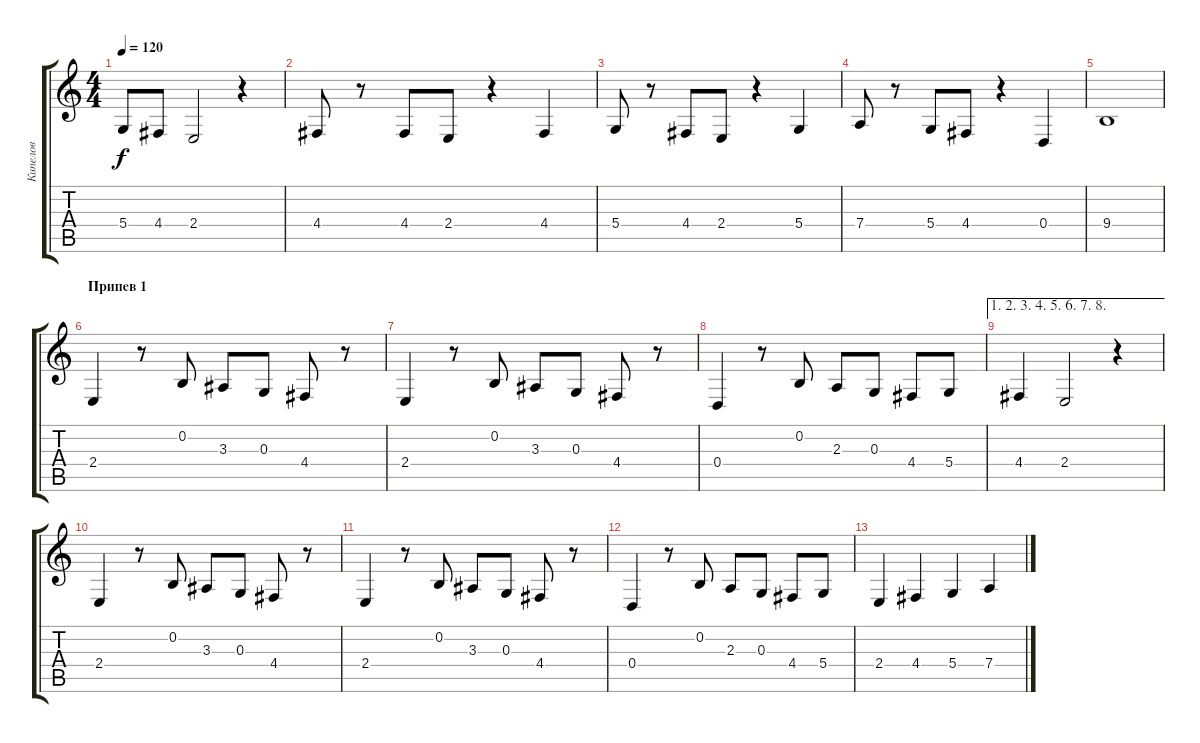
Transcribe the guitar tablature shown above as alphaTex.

\track ("Кипелов" "Кипелов") {instrument stringensemble1}
\staff {score tabs}
\tuning (E4 B3 G3 D3 A2 E2) {hide}
\ts (4 4)
\tempo 120
\clef g2
\ks c
5.4.8{dy f} 4.4.8 2.4.2 r.4 |
4.4.8 r.8 4.4.8 2.4.8 r.4 4.4.4 |
5.4.8 r.8 4.4.8 2.4.8 r.4 5.4.4 |
7.4.8 r.8 5.4.8 4.4.8 r.4 0.4.4 |
9.4.1 |
\section ("" "Припев 1")
2.4.4 r.8 0.2.8 3.3.8 0.3.8 4.4.8 r.8 |
2.4.4 r.8 0.2.8 3.3.8 0.3.8 4.4.8 r.8 |
0.4.4 r.8 0.2.8 2.3.8 0.3.8 4.4.8 5.4.8 |
\ae (1 2 3 4 5 6 7 8)
4.4.4 2.4.2 r.4 |
2.4.4 r.8 0.2.8 3.3.8 0.3.8 4.4.8 r.8 |
2.4.4 r.8 0.2.8 3.3.8 0.3.8 4.4.8 r.8 |
0.4.4 r.8 0.2.8 2.3.8 0.3.8 4.4.8 5.4.8 |
2.4.4 4.4.4 5.4.4 7.4.4
